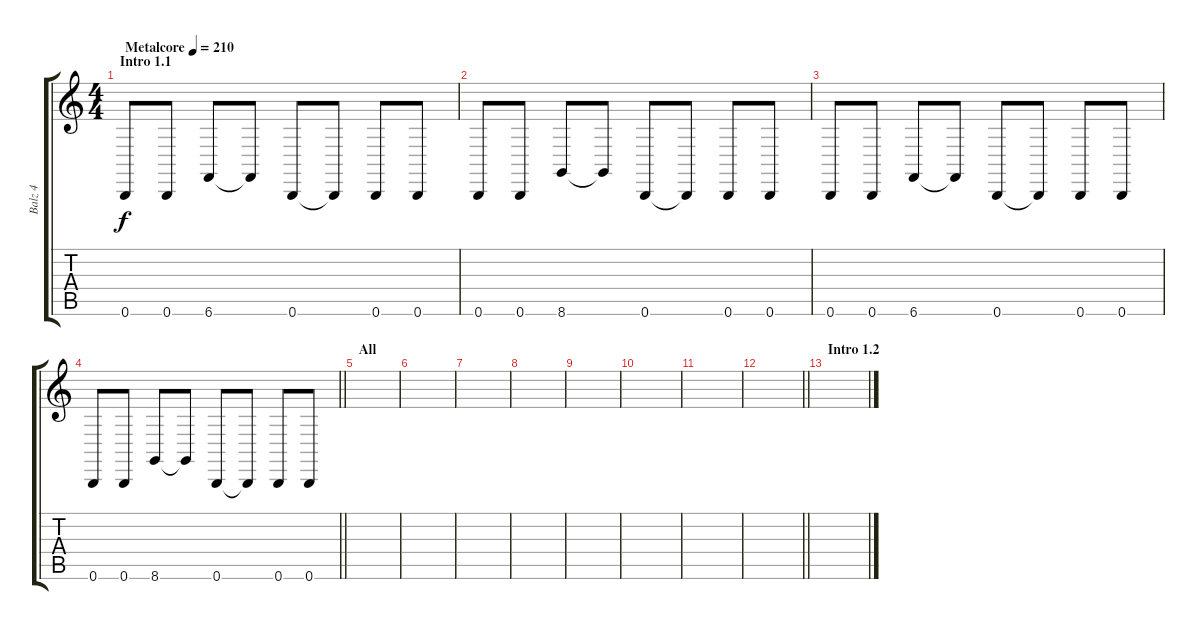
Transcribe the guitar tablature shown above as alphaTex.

\track ("Balz 4" "Balz 4") {instrument pad3polysynth}
\staff {score tabs}
\tuning (Db4 Ab3 E3 B2 Gb2 B1) {hide}
\ts (4 4)
\section ("" "Intro 1.1")
\tempo (210 "Metalcore")
\clef g2
\ks c
0.6.8{dy f instrument pad3polysynth} 0.6.8 6.6.8 6.6{t}.8 0.6.8 0.6{t}.8 0.6.8 0.6.8 |
0.6.8 0.6.8 8.6.8 8.6{t}.8 0.6.8 0.6{t}.8 0.6.8 0.6.8 |
0.6.8 0.6.8 6.6.8 6.6{t}.8 0.6.8 0.6{t}.8 0.6.8 0.6.8 |
\barLineRight lightlight
0.6.8{volume 3} 0.6.8 8.6.8 8.6{t}.8 0.6.8 0.6{t}.8 0.6.8 0.6.8 |
\section ("" "All")
|
|
|
|
|
|
|
\barLineRight lightlight
|
\section ("" "Intro 1.2")
